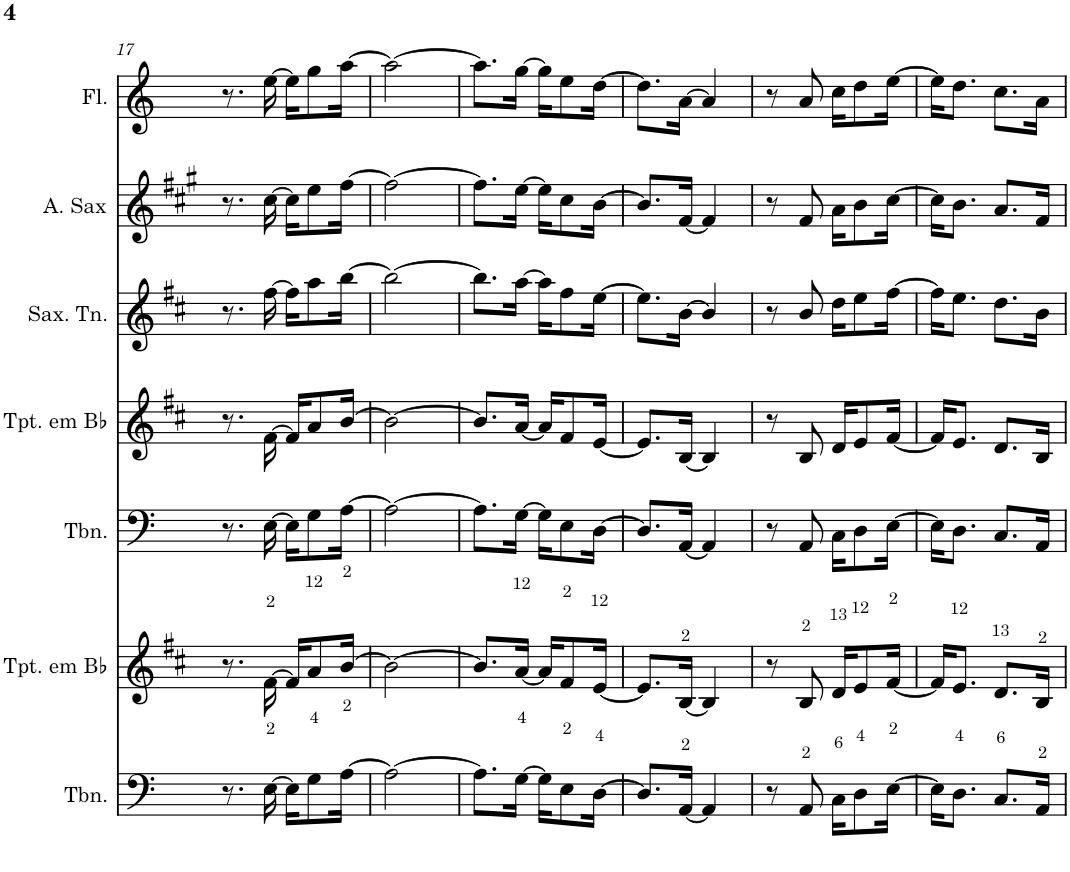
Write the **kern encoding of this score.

**kern	**kern	**kern	**kern	**kern	**kern	**kern
*part7	*part6	*part5	*part4	*part3	*part2	*part1
*staff7	*staff6	*staff5	*staff4	*staff3	*staff2	*staff1
*I"Trombone	*I"Trompete em Bb	*I"Trombone	*I"Trompete em Bb	*I"Saxofone Tenor	*I"Saxofone Alto	*I"Flauta Transversal
*I'Tbn.	*I'Tpt. em Bb	*I'Tbn.	*I'Tpt. em Bb	*I'Sax. Tn.	*	*I'Fl.
!!LO:PB:g=z
*clefF4	*clefG2	*clefF4	*clefG2	*clefG2	*clefG2	*clefG2
*	*Trd1c2	*	*Trd1c2	*Trd8c14	*Trd5c9	*
*k[]	*k[f#c#]	*k[]	*k[f#c#]	*k[f#c#]	*k[f#c#g#]	*k[]
*M2/4	*M2/4	*M2/4	*M2/4	*M2/4	*M2/4	*M2/4
=17	=17	=17	=17	=17	=17	=17
8.r	8.r	8.r	8.r	8.r	8.r	8.r
[16E\	[16f#\	[16E\	[16f#\	[16ff#\	[16cc#\	[16ee\
16E\KL]	16f#/KL]	16E\KL]	16f#/KL]	16ff#\KL]	16cc#\KL]	16ee\KL]
8G\	8a/	8G\	8a/	8aa\	8ee\	8gg\
[16A\Jk	[16b/Jk	[16A\Jk	[16b/Jk	[16bb\Jk	[16ff#\Jk	[16aa\Jk
=18	=18	=18	=18	=18	=18	=18
2A\_	2b\_	2A\_	2b\_	2bb\_	2ff#\_	2aa\_
=19	=19	=19	=19	=19	=19	=19
8.A\L]	8.b/L]	8.A\L]	8.b/L]	8.bb\L]	8.ff#\L]	8.aa\L]
[16G\Jk	[16a/Jk	[16G\Jk	[16a/Jk	[16aa\Jk	[16ee\Jk	[16gg\Jk
16G\KL]	16a/KL]	16G\KL]	16a/KL]	16aa\KL]	16ee\KL]	16gg\KL]
8E\	8f#/	8E\	8f#/	8ff#\	8cc#\	8ee\
[16D\Jk	[16e/Jk	[16D\Jk	[16e/Jk	[16ee\Jk	[16b\Jk	[16dd\Jk
=20	=20	=20	=20	=20	=20	=20
8.D/L]	8.e/L]	8.D/L]	8.e/L]	8.ee\L]	8.b/L]	8.dd\L]
[16AA/Jk	[16B/Jk	[16AA/Jk	[16B/Jk	[16b\Jk	[16f#/Jk	[16a\Jk
4AA/]	4B/]	4AA/]	4B/]	4b/]	4f#/]	4a/]
=21	=21	=21	=21	=21	=21	=21
8r	8r	8r	8r	8r	8r	8r
8AA/	8B/	8AA/	8B/	8b/	8f#/	8a/
16C\KL	16d/KL	16C\KL	16d/KL	16dd\KL	16a\KL	16cc\KL
8D\	8e/	8D\	8e/	8ee\	8b\	8dd\
[16E\Jk	[16f#/Jk	[16E\Jk	[16f#/Jk	[16ff#\Jk	[16cc#\Jk	[16ee\Jk
=22	=22	=22	=22	=22	=22	=22
16E\KL]	16f#/KL]	16E\KL]	16f#/KL]	16ff#\KL]	16cc#\KL]	16ee\KL]
8.D\J	8.e/J	8.D\J	8.e/J	8.ee\J	8.b\J	8.dd\J
8.C/L	8.d/L	8.C/L	8.d/L	8.dd\L	8.a/L	8.cc\L
16AA/Jk	16B/Jk	16AA/Jk	16B/Jk	16b\Jk	16f#/Jk	16a\Jk
=	=	=	=	=	=	=
*-	*-	*-	*-	*-	*-	*-
